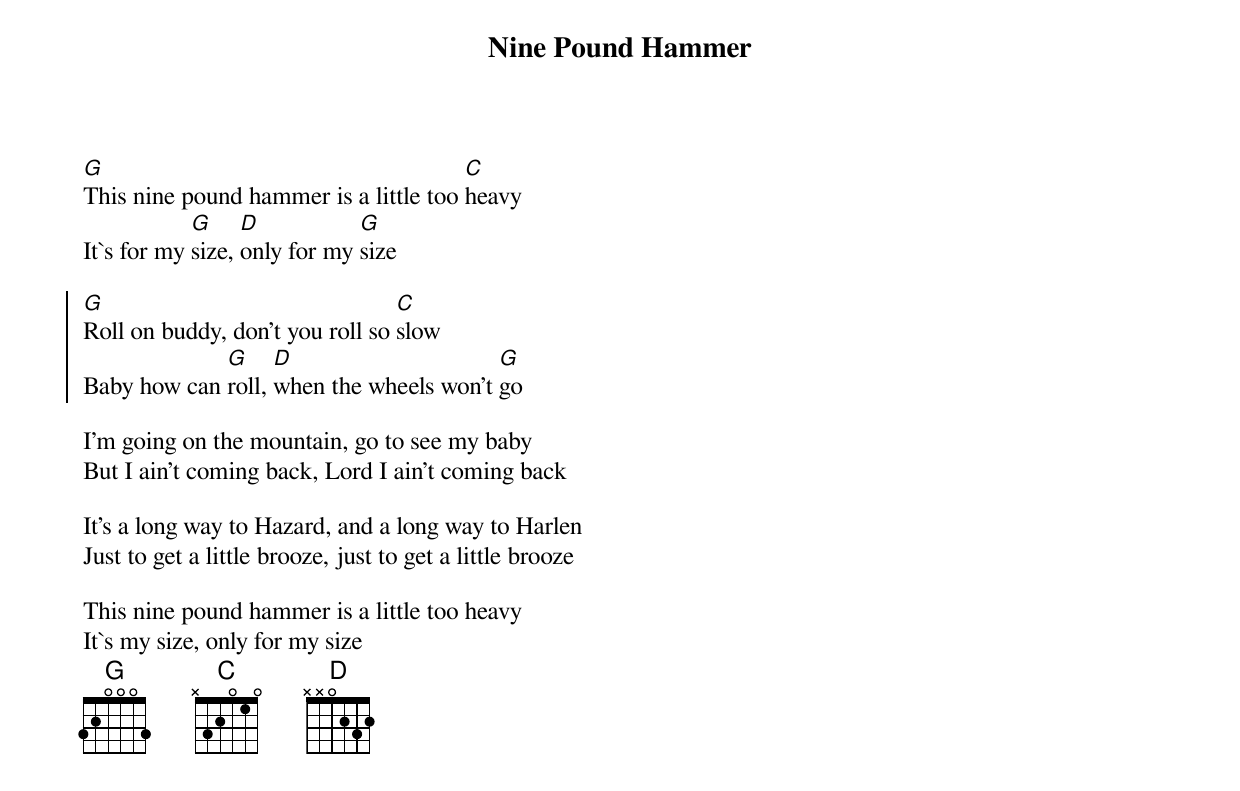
{title: Nine Pound Hammer}

[G]This nine pound hammer is a little too [C]heavy
It`s for my [G]size, [D]only for my [G]size

{start_of_chorus}
[G]Roll on buddy, don't you roll so [C]slow
Baby how can [G]roll, [D]when the wheels won't [G]go
{end_of_chorus}

I'm going on the mountain, go to see my baby
But I ain't coming back, Lord I ain't coming back

It's a long way to Hazard, and a long way to Harlen
Just to get a little brooze, just to get a little brooze

This nine pound hammer is a little too heavy
It`s my size, only for my size
